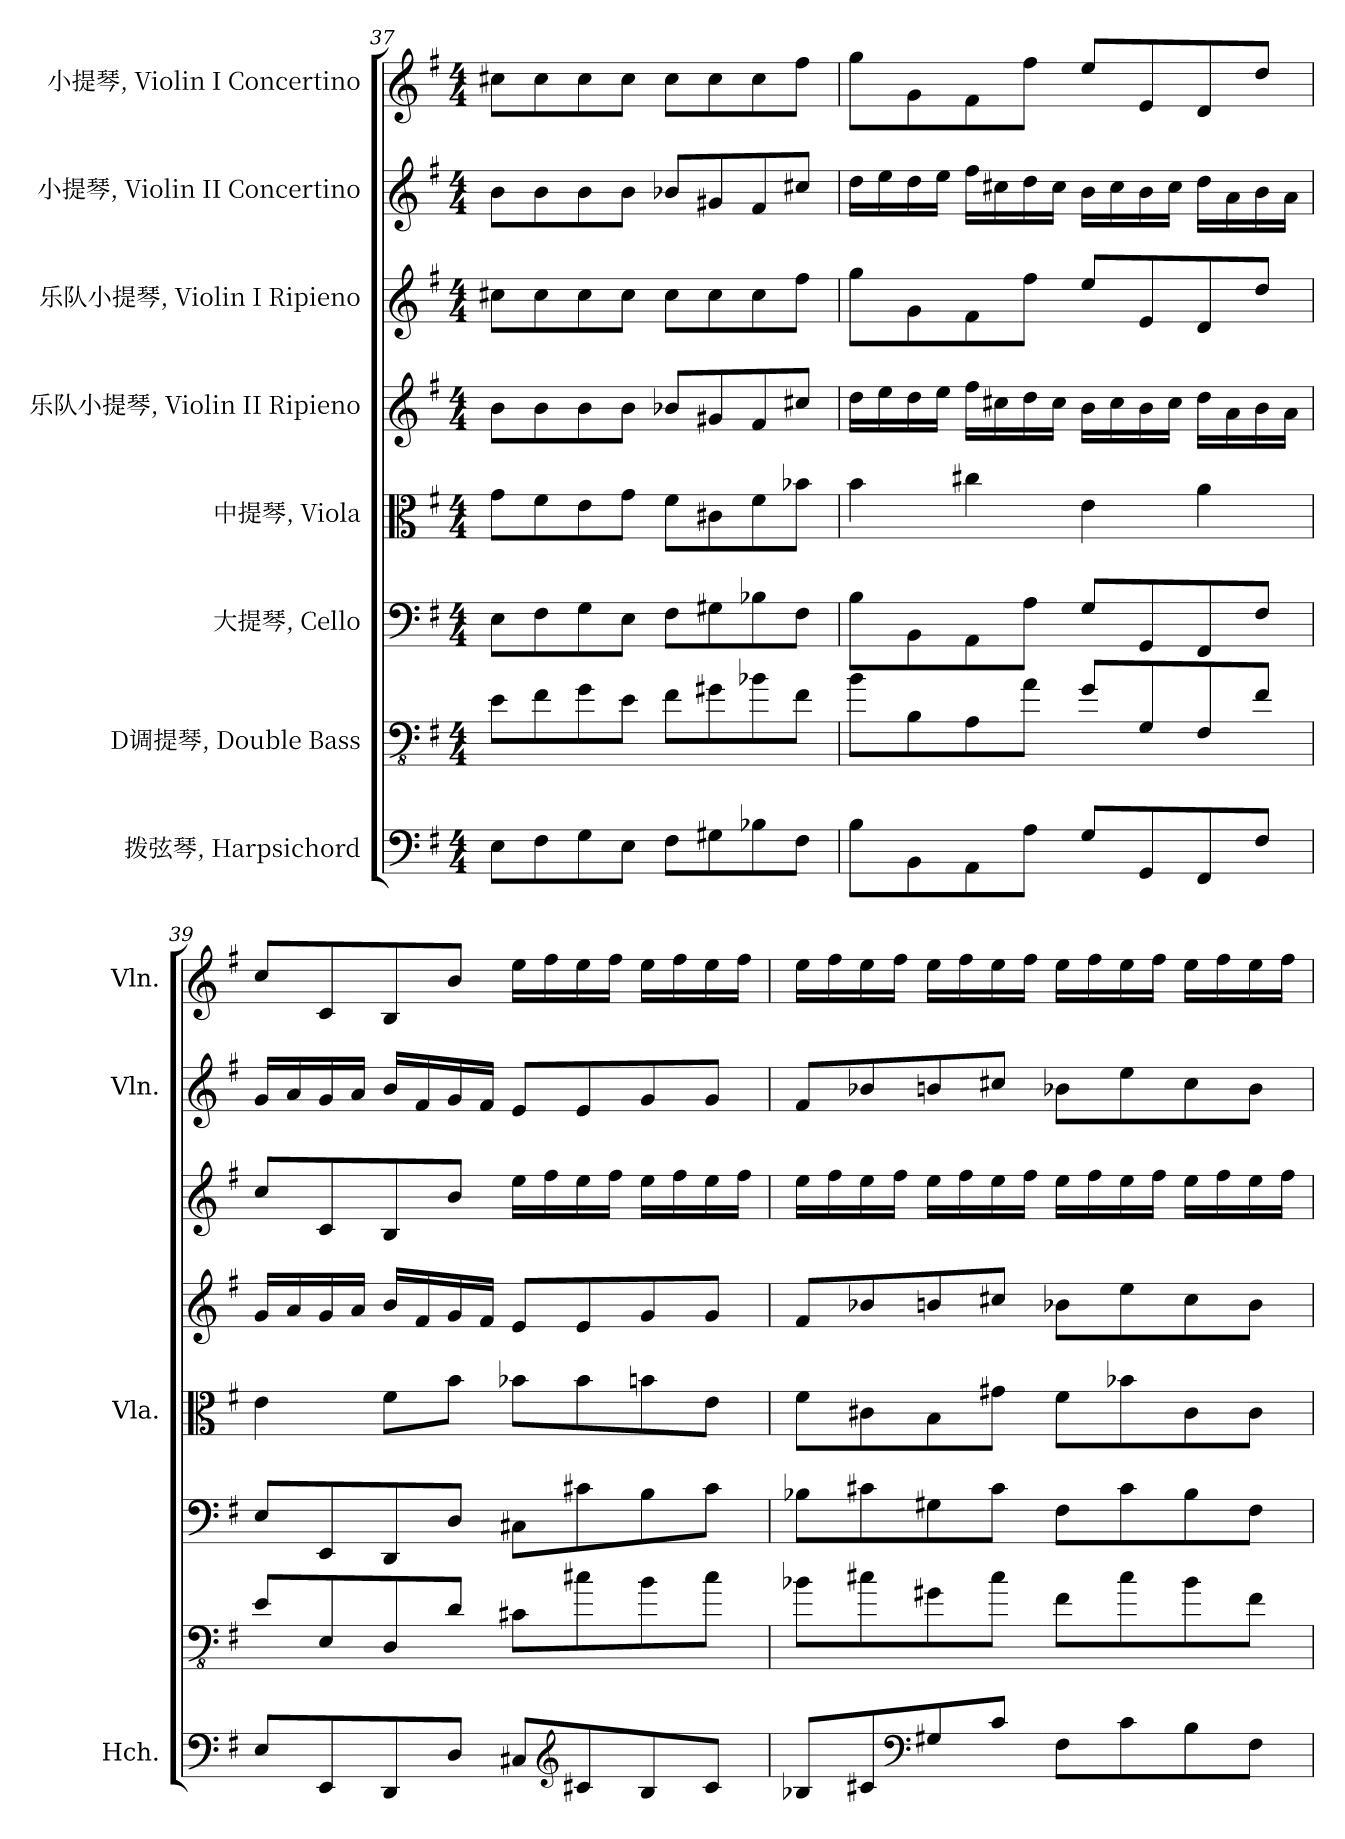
**kern	**kern	**kern	**kern	**kern	**kern	**kern	**kern
*part8	*part7	*part6	*part5	*part4	*part3	*part2	*part1
*staff8	*staff7	*staff6	*staff5	*staff4	*staff3	*staff2	*staff1
*I"拨弦琴, Harpsichord	*I"D调提琴, Double Bass	*I"大提琴, Cello	*I"中提琴, Viola	*I"乐队小提琴, Violin II Ripieno	*I"乐队小提琴, Violin  I Ripieno	*I"小提琴, Violin II Concertino	*I"小提琴, Violin  I Concertino
*I'Hch.	*	*	*I'Vla.	*	*	*I'Vln.	*I'Vln.
*clefF4	*clefFv4	*clefF4	*clefC3	*clefG2	*clefG2	*clefG2	*clefG2
*	*ITrd7c12	*	*	*	*	*	*
*k[f#]	*k[f#]	*k[f#]	*k[f#]	*k[f#]	*k[f#]	*k[f#]	*k[f#]
*M4/4	*M4/4	*M4/4	*M4/4	*M4/4	*M4/4	*M4/4	*M4/4
=37	=37	=37	=37	=37	=37	=37	=37
8E\L	8EE\L	8E\L	8g\L	8b\L	8cc#X\L	8b\L	8cc#X\L
8F#\	8FF#\	8F#\	8f#\	8b\	8cc#\	8b\	8cc#\
8G\	8GG\	8G\	8e\	8b\	8cc#\	8b\	8cc#\
8E\J	8EE\J	8E\J	8g\J	8b\J	8cc#\J	8b\J	8cc#\J
8F#\L	8FF#\L	8F#\L	8f#\L	8b-X/L	8cc#\L	8b-X/L	8cc#\L
8G#X\	8GG#X\	8G#X\	8c#X\	8g#X/	8cc#\	8g#X/	8cc#\
8B-X\	8BB-X\	8B-X\	8f#\	8f#/	8cc#\	8f#/	8cc#\
8F#\J	8FF#\J	8F#\J	8b-X\J	8cc#X/J	8ff#\J	8cc#X/J	8ff#\J
!!LO:PB:g=z
=38	=38	=38	=38	=38	=38	=38	=38
8B\L	8BB\L	8B\L	4b\	16dd\LL	8gg\L	16dd\LL	8gg\L
.	.	.	.	16ee\	.	16ee\	.
8BB\	8BBB\	8BB\	.	16dd\	8g\	16dd\	8g\
.	.	.	.	16ee\JJ	.	16ee\JJ	.
8AA\	8AAA\	8AA\	4cc#X\	16ff#\LL	8f#\	16ff#\LL	8f#\
.	.	.	.	16cc#X\	.	16cc#X\	.
8A\J	8AA\J	8A\J	.	16dd\	8ff#\J	16dd\	8ff#\J
.	.	.	.	16cc#\JJ	.	16cc#\JJ	.
8G/L	8GG/L	8G/L	4e\	16b\LL	8ee/L	16b\LL	8ee/L
.	.	.	.	16cc#\	.	16cc#\	.
8GG/	8GGG/	8GG/	.	16b\	8e/	16b\	8e/
.	.	.	.	16cc#\JJ	.	16cc#\JJ	.
8FF#/	8FFF#/	8FF#/	4a\	16dd\LL	8d/	16dd\LL	8d/
.	.	.	.	16a\	.	16a\	.
8F#/J	8FF#/J	8F#/J	.	16b\	8dd/J	16b\	8dd/J
.	.	.	.	16a\JJ	.	16a\JJ	.
=39	=39	=39	=39	=39	=39	=39	=39
8E/L	8EE/L	8E/L	4e\	16g/LL	8cc/L	16g/LL	8cc/L
.	.	.	.	16a/	.	16a/	.
8EE/	8EEE/	8EE/	.	16g/	8c/	16g/	8c/
.	.	.	.	16a/JJ	.	16a/JJ	.
8DD/	8DDD/	8DD/	8f#\L	16b/LL	8B/	16b/LL	8B/
.	.	.	.	16f#/	.	16f#/	.
8D/J	8DD/J	8D/J	8b\J	16g/	8b/J	16g/	8b/J
.	.	.	.	16f#/JJ	.	16f#/JJ	.
8C#X/L	8CC#X\L	8C#X\L	8b-X\L	8e/L	16ee\LL	8e/L	16ee\LL
.	.	.	.	.	16ff#\	.	16ff#\
*clefG2	*	*	*	*	*	*	*
8c#X/	8C#X\	8c#X\	8b-\	8e/	16ee\	8e/	16ee\
.	.	.	.	.	16ff#\JJ	.	16ff#\JJ
8B/	8BB\	8B\	8bn\	8g/	16ee\LL	8g/	16ee\LL
.	.	.	.	.	16ff#\	.	16ff#\
8c#/J	8C#\J	8c#\J	8e\J	8g/J	16ee\	8g/J	16ee\
.	.	.	.	.	16ff#\JJ	.	16ff#\JJ
!!LO:PB:g=z
=40	=40	=40	=40	=40	=40	=40	=40
8B-X/L	8BB-X\L	8B-X\L	8f#\L	8f#/L	16ee\LL	8f#/L	16ee\LL
.	.	.	.	.	16ff#\	.	16ff#\
8c#X/	8C#X\	8c#X\	8c#X\	8b-X/	16ee\	8b-X/	16ee\
.	.	.	.	.	16ff#\JJ	.	16ff#\JJ
*clefF4	*	*	*	*	*	*	*
8G#X/	8GG#X\	8G#X\	8B\	8bn/	16ee\LL	8bn/	16ee\LL
.	.	.	.	.	16ff#\	.	16ff#\
8c#/J	8C#\J	8c#\J	8g#X\J	8cc#X/J	16ee\	8cc#X/J	16ee\
.	.	.	.	.	16ff#\JJ	.	16ff#\JJ
8F#\L	8FF#\L	8F#\L	8f#\L	8b-X\L	16ee\LL	8b-X\L	16ee\LL
.	.	.	.	.	16ff#\	.	16ff#\
8c#\	8C#\	8c#\	8b-X\	8ee\	16ee\	8ee\	16ee\
.	.	.	.	.	16ff#\JJ	.	16ff#\JJ
8B-\	8BB-\	8B-\	8c#\	8cc#\	16ee\LL	8cc#\	16ee\LL
.	.	.	.	.	16ff#\	.	16ff#\
8F#\J	8FF#\J	8F#\J	8c#\J	8b-\J	16ee\	8b-\J	16ee\
.	.	.	.	.	16ff#\JJ	.	16ff#\JJ
=	=	=	=	=	=	=	=
*-	*-	*-	*-	*-	*-	*-	*-
